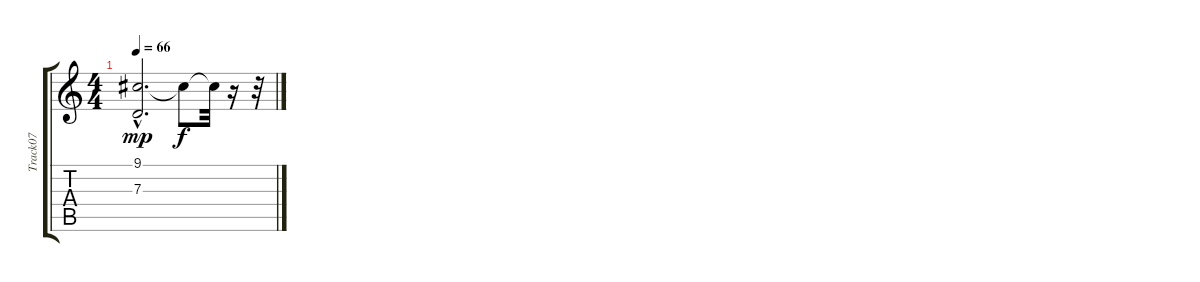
\track ("Track07" "Track07") {instrument acousticgrandpiano}
\staff {score tabs}
\tuning (E4 B3 G3 D3 A2 E2) {hide}
\ts (4 4)
\tempo 66
\clef g2
\ks c
(9.1{hac} 7.3).2{d dy mp} 9.1{t}.8{dy f} 9.1{t}.32 r.16 r.32
